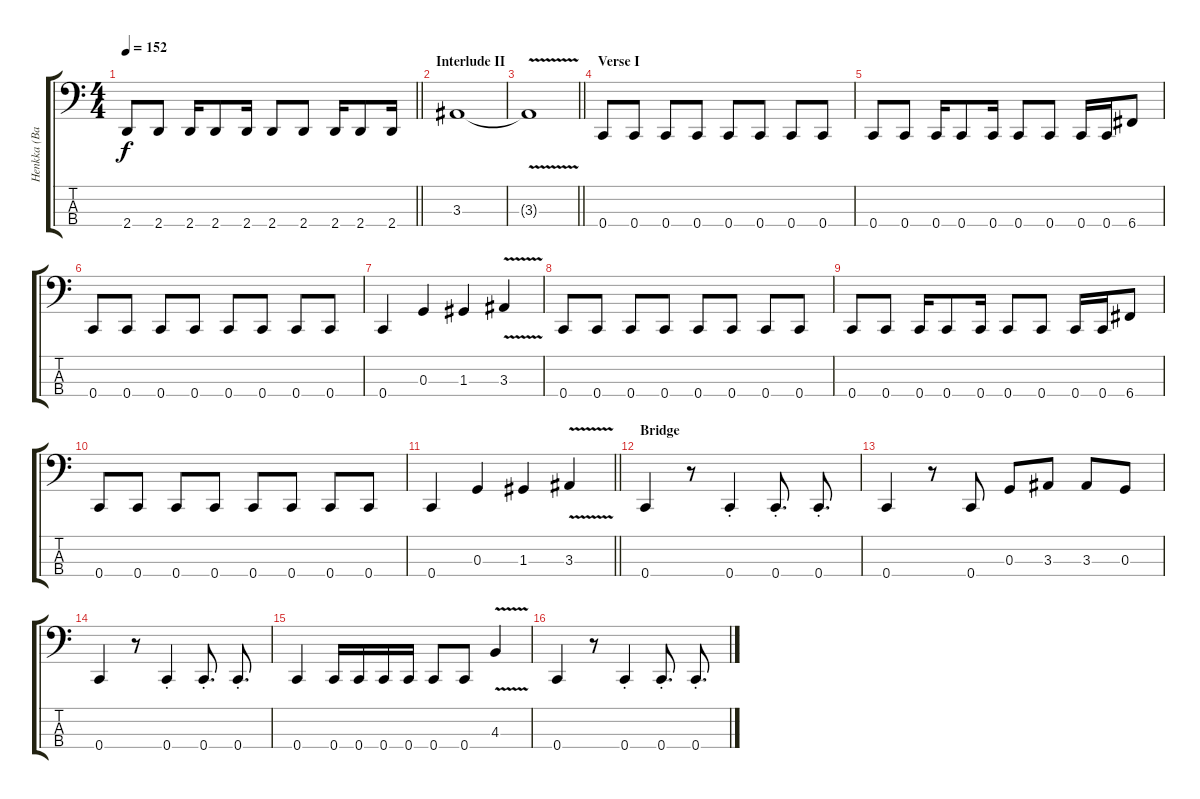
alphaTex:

\track ("Henkka (Bass)" "Henkka (Ba") {instrument electricbasspick}
\staff {score tabs}
\tuning (F2 C2 G1 C1) {hide}
\ts (4 4)
\tempo 152
\clef f4
\barLineRight lightlight
\ks c
2.4.8{dy f} 2.4.8 2.4.16 2.4.8 2.4.16 2.4.8 2.4.8 2.4.16 2.4.8 2.4.16 |
\section ("" "Interlude II")
3.3.1 |
\barLineRight lightlight
3.3{v t}.1 |
\section ("" "Verse I")
0.4.8 0.4.8 0.4.8 0.4.8 0.4.8 0.4.8 0.4.8 0.4.8 |
0.4.8 0.4.8 0.4.16 0.4.8 0.4.16 0.4.8 0.4.8 0.4.16 0.4.16 6.4.8 |
0.4.8 0.4.8 0.4.8 0.4.8 0.4.8 0.4.8 0.4.8 0.4.8 |
0.4.4 0.3.4 1.3.4 3.3{v}.4 |
0.4.8 0.4.8 0.4.8 0.4.8 0.4.8 0.4.8 0.4.8 0.4.8 |
0.4.8 0.4.8 0.4.16 0.4.8 0.4.16 0.4.8 0.4.8 0.4.16 0.4.16 6.4.8 |
0.4.8 0.4.8 0.4.8 0.4.8 0.4.8 0.4.8 0.4.8 0.4.8 |
\barLineRight lightlight
0.4.4 0.3.4 1.3.4 3.3{v}.4 |
\section ("" "Bridge")
0.4.4 r.8 0.4{st}.4 0.4{st}.8{d} 0.4{st}.8{d} |
0.4.4 r.8 0.4.8 0.3.8 3.3.8 3.3.8 0.3.8 |
0.4.4 r.8 0.4{st}.4 0.4{st}.8{d} 0.4{st}.8{d} |
0.4.4 0.4.16 0.4.16 0.4.16 0.4.16 0.4.8 0.4.8 4.3{v}.4 |
0.4.4 r.8 0.4{st}.4 0.4{st}.8{d} 0.4{st}.8{d}
